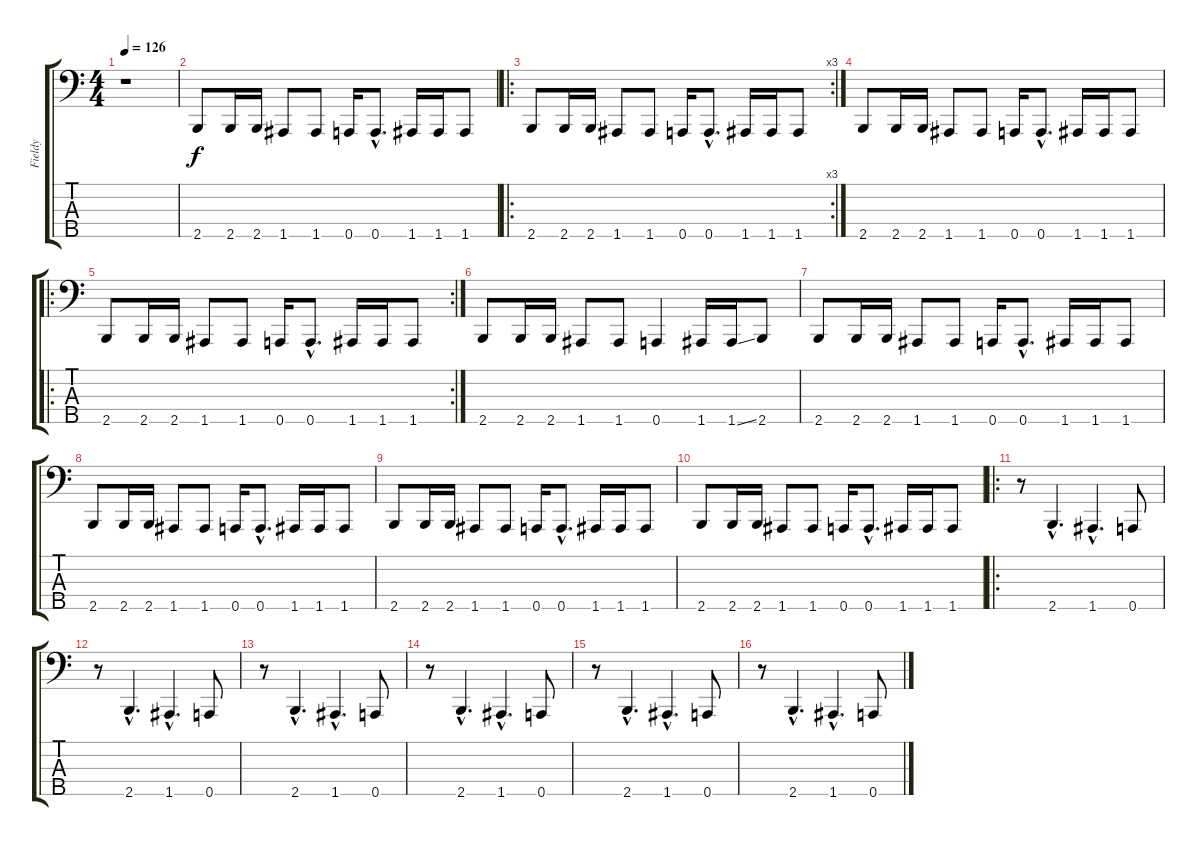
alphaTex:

\track ("Fieldy" "Fieldy") {instrument slapbass1}
\staff {score tabs}
\tuning (F2 C2 G1 D1 A0) {hide}
\ts (4 4)
\tempo 126
\clef f4
\ks c
r.1{dy f instrument slapbass1} |
2.5.8 2.5.16 2.5.16 1.5.8 1.5.8 0.5.16 0.5{hac}.8{d} 1.5.16 1.5.16 1.5.8 |
\ro
\rc 3
2.5.8 2.5.16 2.5.16 1.5.8 1.5.8 0.5.16 0.5{hac}.8{d} 1.5.16 1.5.16 1.5.8 |
2.5.8 2.5.16 2.5.16 1.5.8 1.5.8 0.5.16 0.5{hac}.8{d} 1.5.16 1.5.16 1.5.8 |
\ro
\rc 2
2.5.8 2.5.16 2.5.16 1.5.8 1.5.8 0.5.16 0.5{hac}.8{d} 1.5.16 1.5.16 1.5.8 |
2.5.8 2.5.16 2.5.16 1.5.8 1.5.8 0.5.4 1.5.16 1.5{ss}.16 2.5.8 |
2.5.8 2.5.16 2.5.16 1.5.8 1.5.8 0.5.16 0.5{hac}.8{d} 1.5.16 1.5.16 1.5.8 |
2.5.8 2.5.16 2.5.16 1.5.8 1.5.8 0.5.16 0.5{hac}.8{d} 1.5.16 1.5.16 1.5.8 |
2.5.8 2.5.16 2.5.16 1.5.8 1.5.8 0.5.16 0.5{hac}.8{d} 1.5.16 1.5.16 1.5.8 |
2.5.8 2.5.16 2.5.16 1.5.8 1.5.8 0.5.16 0.5{hac}.8{d} 1.5.16 1.5.16 1.5.8 |
\ro
r.8 2.5{hac}.4{d} 1.5{hac}.4{d} 0.5.8 |
r.8 2.5{hac}.4{d} 1.5{hac}.4{d} 0.5.8 |
r.8 2.5{hac}.4{d} 1.5{hac}.4{d} 0.5.8 |
r.8 2.5{hac}.4{d} 1.5{hac}.4{d} 0.5.8 |
r.8 2.5{hac}.4{d} 1.5{hac}.4{d} 0.5.8 |
r.8 2.5{hac}.4{d} 1.5{hac}.4{d} 0.5.8
